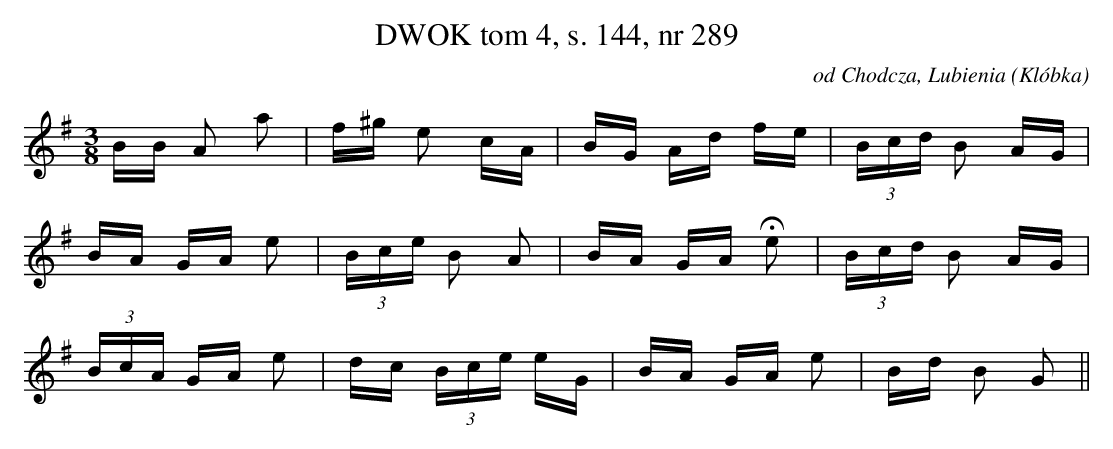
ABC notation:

X:1
T:DWOK tom 4, s. 144, nr 289
O:od Chodcza, Lubienia (Klóbka)
L:1/16
M:3/8
K:G
BB A2 a2|f^g e2 cA|BG Ad fe| (3Bcd B2 AG|
BA GA e2| (3Bce B2 A2|BA GA He2| (3Bcd B2 AG|
 (3BcA GA e2|dc  (3Bce eG|BA GA e2|Bd B2 G2||
